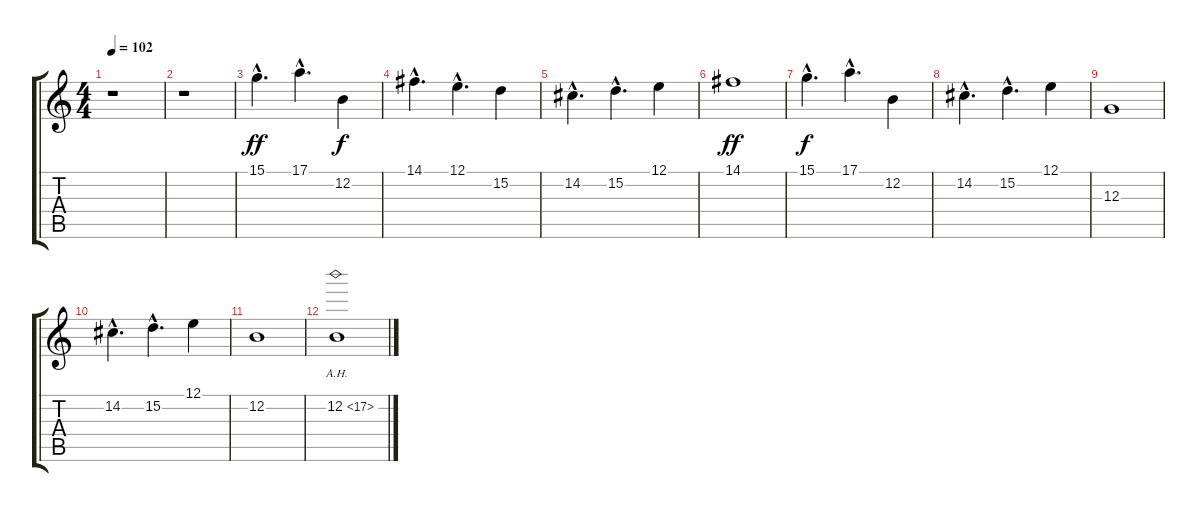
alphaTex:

\track "" {instrument cello}
\staff {score tabs}
\tuning (E4 B3 G3 D3 A2 E2) {hide}
\ts (4 4)
\tempo 102
\clef g2
\ks c
r.1{dy f} |
r.1 |
15.1{hac}.4{d dy ff} 17.1{hac}.4{d} 12.2.4{dy f} |
14.1{hac}.4{d} 12.1{hac}.4{d} 15.2.4 |
14.2{hac}.4{d} 15.2{hac}.4{d} 12.1.4 |
14.1.1{dy ff} |
15.1{hac}.4{d dy f} 17.1{hac}.4{d} 12.2.4 |
14.2{hac}.4{d} 15.2{hac}.4{d} 12.1.4 |
12.3.1 |
14.2{hac}.4{d} 15.2{hac}.4{d} 12.1.4 |
12.2.1 |
12.2{ah 5}.1
